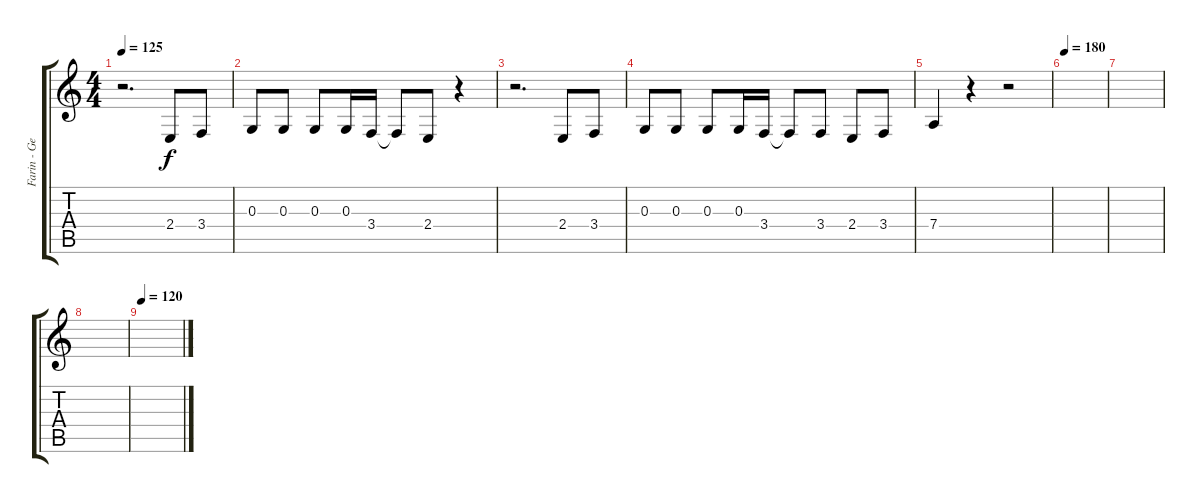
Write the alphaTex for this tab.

\track ("Farin - Gesang " "Farin - Ge") {instrument oboe}
\staff {score tabs}
\tuning (E4 B3 G3 D3 A2 E2) {hide}
\ts (4 4)
\tempo 125
\clef g2
\ks c
r.2{d dy f} 2.4.8 3.4.8 |
0.3.8 0.3.8 0.3.8 0.3.16 3.4.16 3.4{t}.8 2.4.8 r.4 |
r.2{d} 2.4.8 3.4.8 |
0.3.8 0.3.8 0.3.8 0.3.16 3.4.16 3.4{t}.8 3.4.8 2.4.8 3.4.8 |
7.4.4 r.4 r.2 |
\tempo 180
|
|
|
\tempo 120
